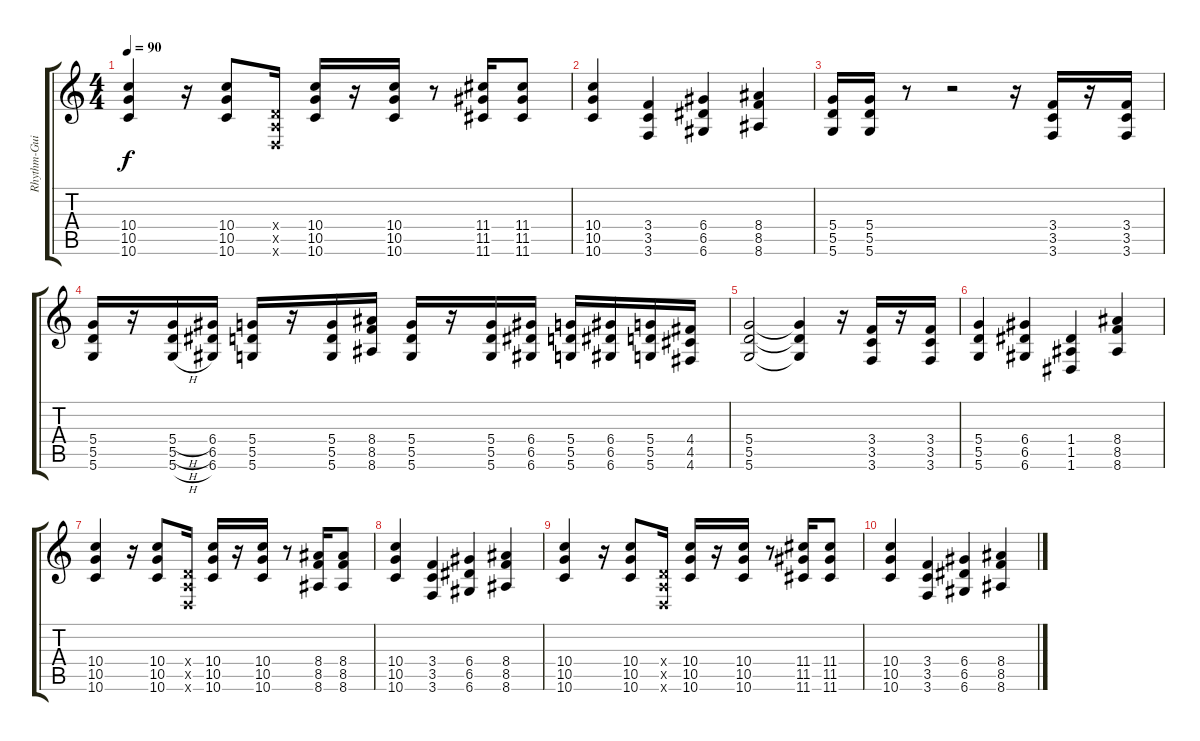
\track ("Rhythm-Guitar" "Rhythm-Gui") {instrument overdrivenguitar}
\staff {score tabs}
\tuning (E4 B3 G3 D3 A2 D2) {hide}
\ts (4 4)
\tempo 90
\clef g2
\ks c
(10.4 10.5 10.6).4{dy f} r.16 (10.4 10.5 10.6).8 (0.4{x} 0.5{x} 0.6{x}).16 (10.4 10.5 10.6).16 r.16 (10.4 10.5 10.6).16 r.8 (11.4 11.5 11.6).16 (11.4 11.5 11.6).8 |
(10.4 10.5 10.6).4 (3.4 3.5 3.6).4 (6.4 6.5 6.6).4 (8.4 8.5 8.6).4 |
(5.4 5.5 5.6).16 (5.4 5.5 5.6).16 r.8 r.2 r.16 (3.4 3.5 3.6).16 r.16 (3.4 3.5 3.6).16 |
(5.4 5.5 5.6).16 r.16 (5.4{h} 5.5{h} 5.6{h}).16 (6.4 6.5 6.6).16 (5.4 5.5 5.6).16 r.16 (5.4 5.5 5.6).16 (8.4 8.5 8.6).16 (5.4 5.5 5.6).16 r.16 (5.4 5.5 5.6).16 (6.4 6.5 6.6).16 (5.4 5.5 5.6).16 (6.4 6.5 6.6).16 (5.4 5.5 5.6).16 (4.4 4.5 4.6).16 |
(5.4 5.5 5.6).2 (5.4{t} 5.5{t} 5.6{t}).4 r.16 (3.4 3.5 3.6).16 r.16 (3.4 3.5 3.6).16 |
(5.4 5.5 5.6).4 (6.4 6.5 6.6).4 (1.4 1.5 1.6).4 (8.4 8.5 8.6).4 |
(10.4 10.5 10.6).4 r.16 (10.4 10.5 10.6).8 (0.4{x} 0.5{x} 0.6{x}).16 (10.4 10.5 10.6).16 r.16 (10.4 10.5 10.6).16 r.8 (8.4 8.5 8.6).16 (8.4 8.5 8.6).8 |
(10.4 10.5 10.6).4 (3.4 3.5 3.6).4 (6.4 6.5 6.6).4 (8.4 8.5 8.6).4 |
(10.4 10.5 10.6).4 r.16 (10.4 10.5 10.6).8 (0.4{x} 0.5{x} 0.6{x}).16 (10.4 10.5 10.6).16 r.16 (10.4 10.5 10.6).16 r.8 (11.4 11.5 11.6).16 (11.4 11.5 11.6).8 |
(10.4 10.5 10.6).4 (3.4 3.5 3.6).4 (6.4 6.5 6.6).4 (8.4 8.5 8.6).4
